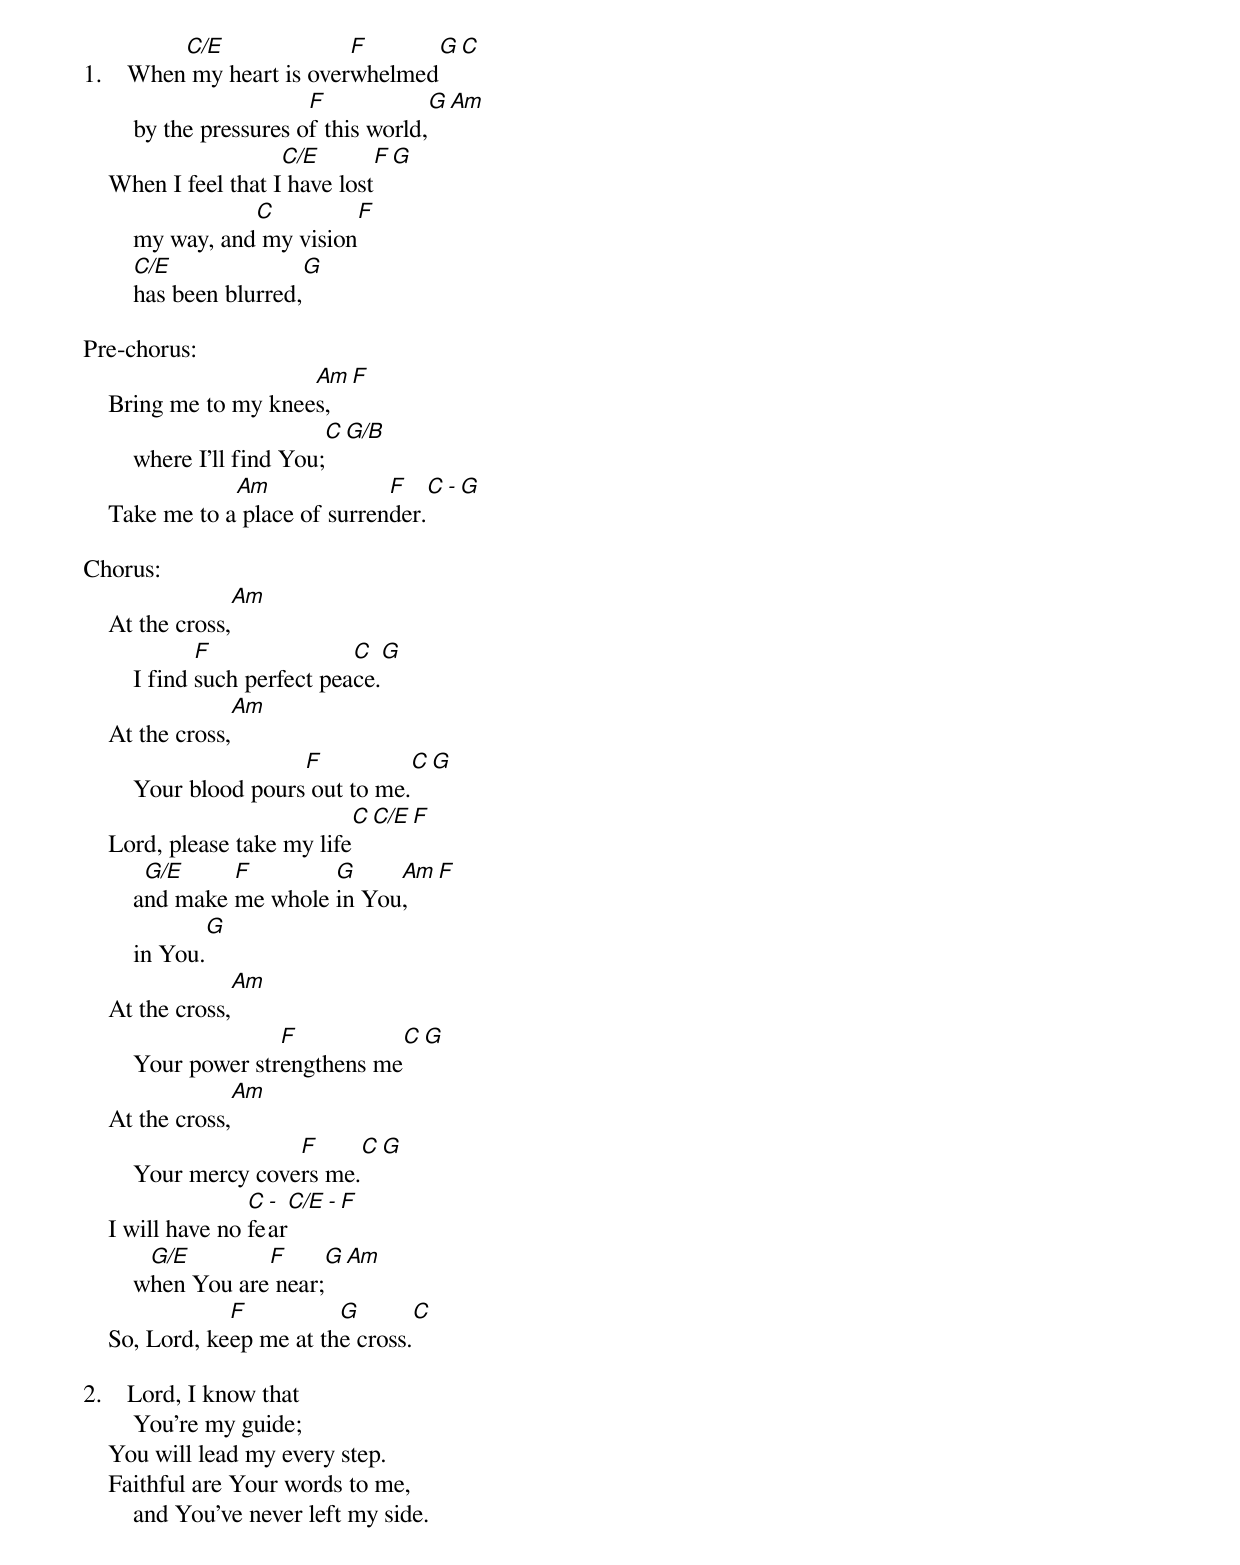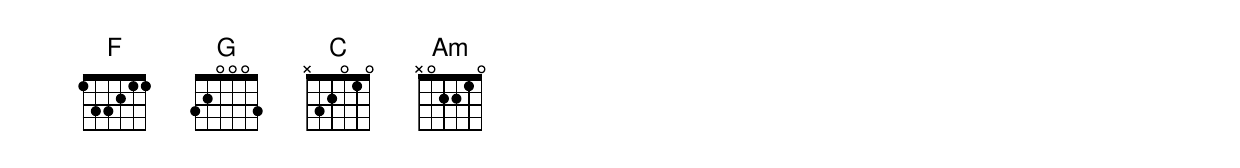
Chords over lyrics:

          C/E              F        G           C
1.    When my heart is overwhelmed
                          F             G            Am
        by the pressures of this world,
                      C/E          F             G
    When I feel that I have lost
                   C                      F
        my way, and my vision
        C/E                G
        has been blurred,

Pre-chorus:
                       Am             F
    Bring me to my knees,
                                C     G/B
        where I’ll find You;
                Am              F                   C - G
    Take me to a place of surrender.

Chorus:
                     Am
    At the cross,
               F               C               G
        I find such perfect peace.
                      Am
    At the cross,
                        F                    C          G
        Your blood pours out to me.
                                  C   C/E   F
    Lord, please take my life
         G/E     F        G     Am            F
        and make me whole in You,
                 G
        in You.
                      Am
    At the cross,
                      F              C                 G
        Your power strengthens me
                     Am
    At the cross,
                       F         C            G
        Your mercy covers me.
                   C -  C/E - F
    I will have no fear
         G/E        F     G    Am
        when You are near;
                F          G                            C
    So, Lord, keep me at the cross.

2.    Lord, I know that
        You’re my guide;
    You will lead my every step.
    Faithful are Your words to me,
        and You’ve never left my side.
